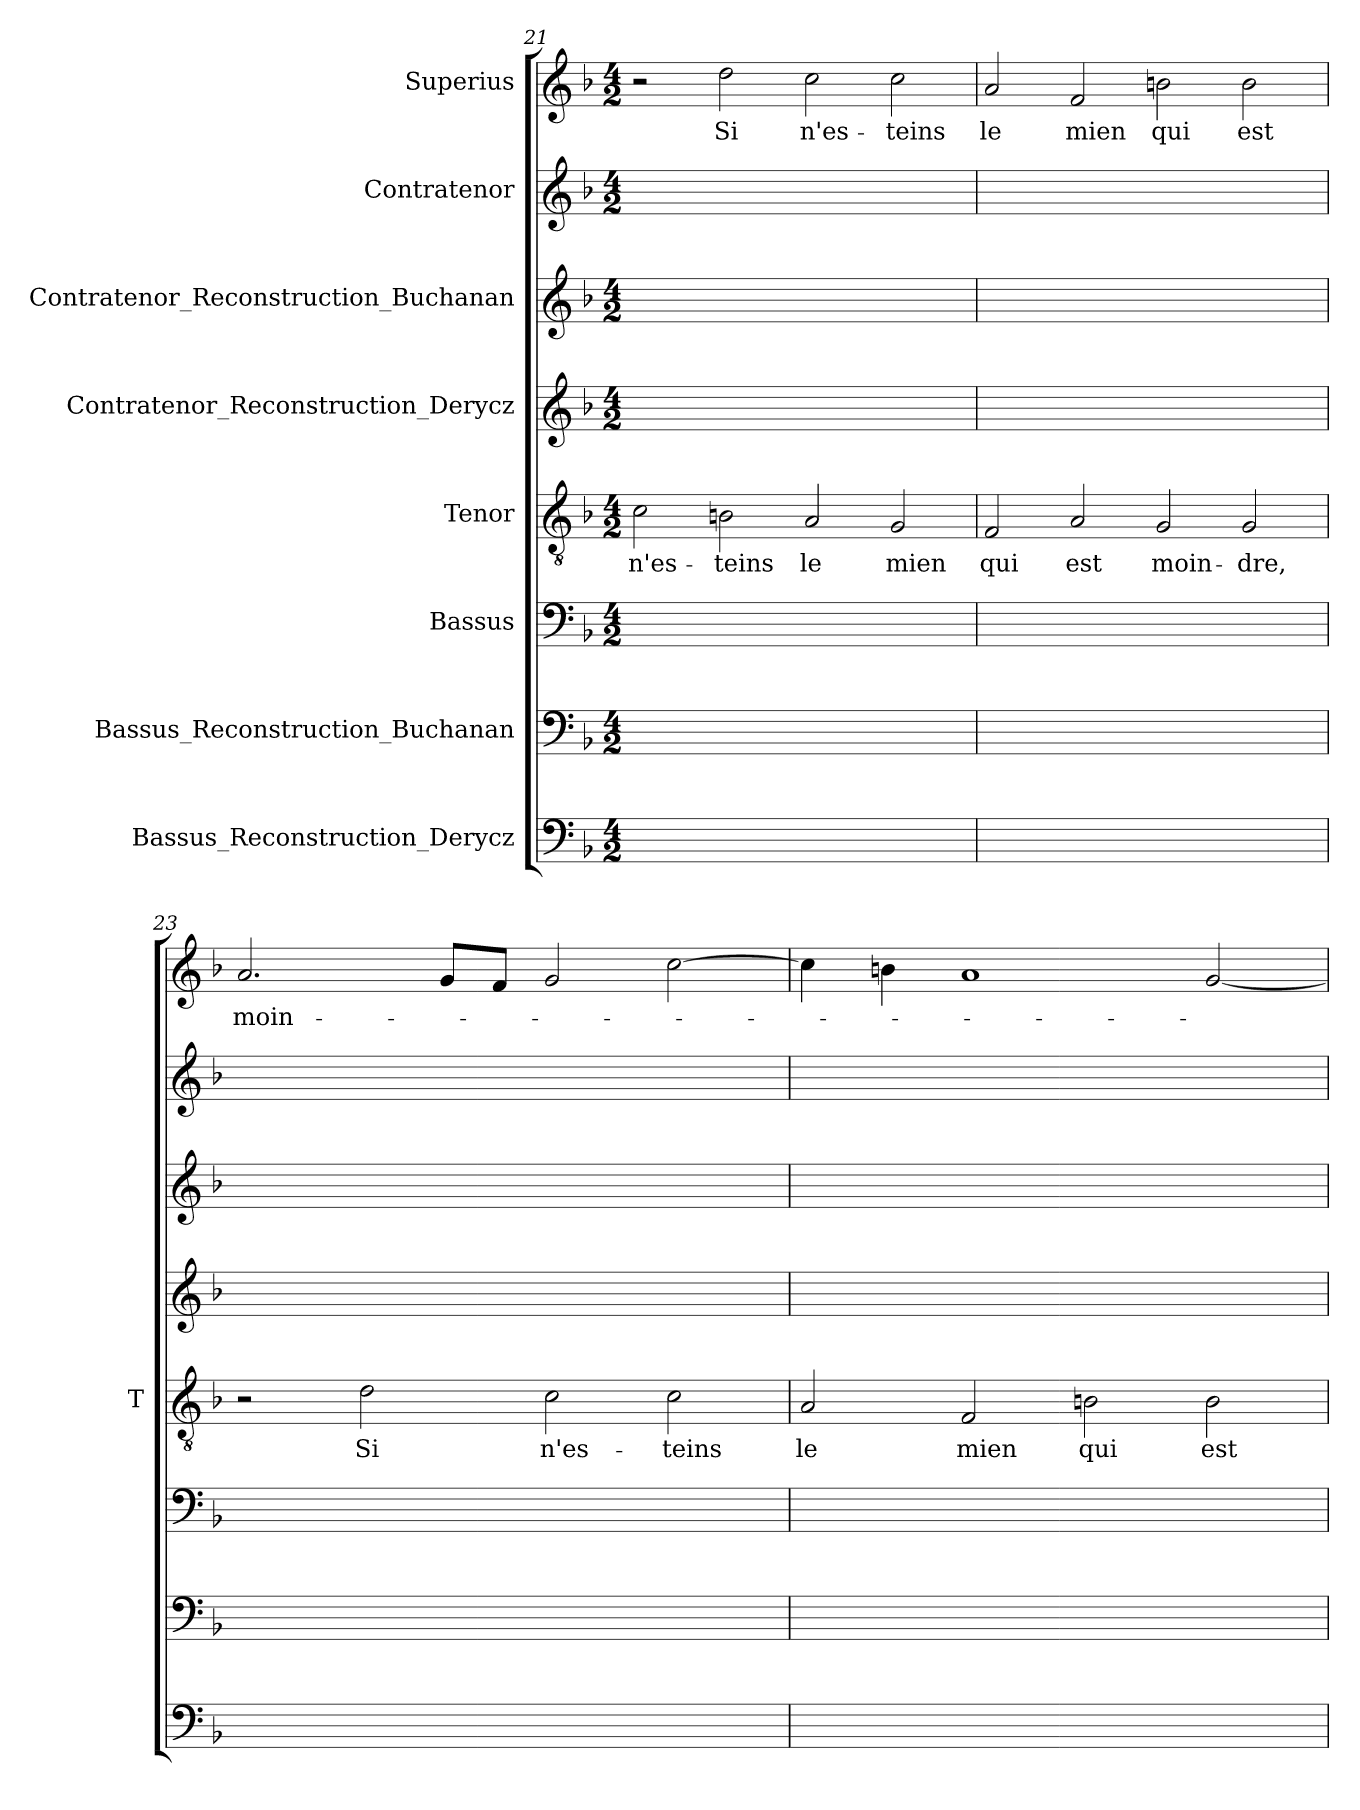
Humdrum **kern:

**kern	**kern	**kern	**kern	**text	**kern	**kern	**kern	**kern	**text
*part8	*part7	*part6	*part5	*part5	*part4	*part3	*part2	*part1	*part1
*staff8	*staff7	*staff6	*staff5	*staff5	*staff4	*staff3	*staff2	*staff1	*staff1
*I"Bassus_Reconstruction_Derycz	*I"Bassus_Reconstruction_Buchanan	*I"Bassus	*I"Tenor	*	*I"Contratenor_Reconstruction_Derycz	*I"Contratenor_Reconstruction_Buchanan	*I"Contratenor	*I"Superius	*
*	*	*	*I'T	*	*	*	*	*	*
*clefF4	*clefF4	*clefF4	*clefGv2	*	*clefG2	*clefG2	*clefG2	*clefG2	*
*k[b-]	*k[b-]	*k[b-]	*k[b-]	*	*k[b-]	*k[b-]	*k[b-]	*k[b-]	*
*M4/2	*M4/2	*M4/2	*M4/2	*	*M4/2	*M4/2	*M4/2	*M4/2	*
=21	=21	=21	=21	=21	=21	=21	=21	=21	=21
0ryy	0ryy	0ryy	2c	n'es-	0ryy	0ryy	0ryy	2r	.
.	.	.	2B	-teins	.	.	.	2dd	-Si
.	.	.	2A	-le	.	.	.	2cc	n'es-
.	.	.	2G	-mien	.	.	.	2cc	-teins
=22	=22	=22	=22	=22	=22	=22	=22	=22	=22
0ryy	0ryy	0ryy	2F	-qui	0ryy	0ryy	0ryy	2a	-le
.	.	.	2A	-est	.	.	.	2f	-mien
.	.	.	2G	moin-	.	.	.	2b	-qui
.	.	.	2G	-dre,	.	.	.	2b	-est
=23	=23	=23	=23	=23	=23	=23	=23	=23	=23
0ryy	0ryy	0ryy	2r	.	0ryy	0ryy	0ryy	2.a	moin-
.	.	.	2d	-Si	.	.	.	.	.
.	.	.	.	.	.	.	.	8gL	.
.	.	.	.	.	.	.	.	8fJ	.
.	.	.	2c	n'es-	.	.	.	2g	.
.	.	.	2c	-teins	.	.	.	[2cc	.
=24	=24	=24	=24	=24	=24	=24	=24	=24	=24
0ryy	0ryy	0ryy	2A	-le	0ryy	0ryy	0ryy	4cc]	.
.	.	.	.	.	.	.	.	4b	.
.	.	.	2F	-mien	.	.	.	1a	.
.	.	.	2B	-qui	.	.	.	.	.
.	.	.	2B	-est	.	.	.	[2g	.
=	=	=	=	=	=	=	=	=	=
*-	*-	*-	*-	*-	*-	*-	*-	*-	*-
